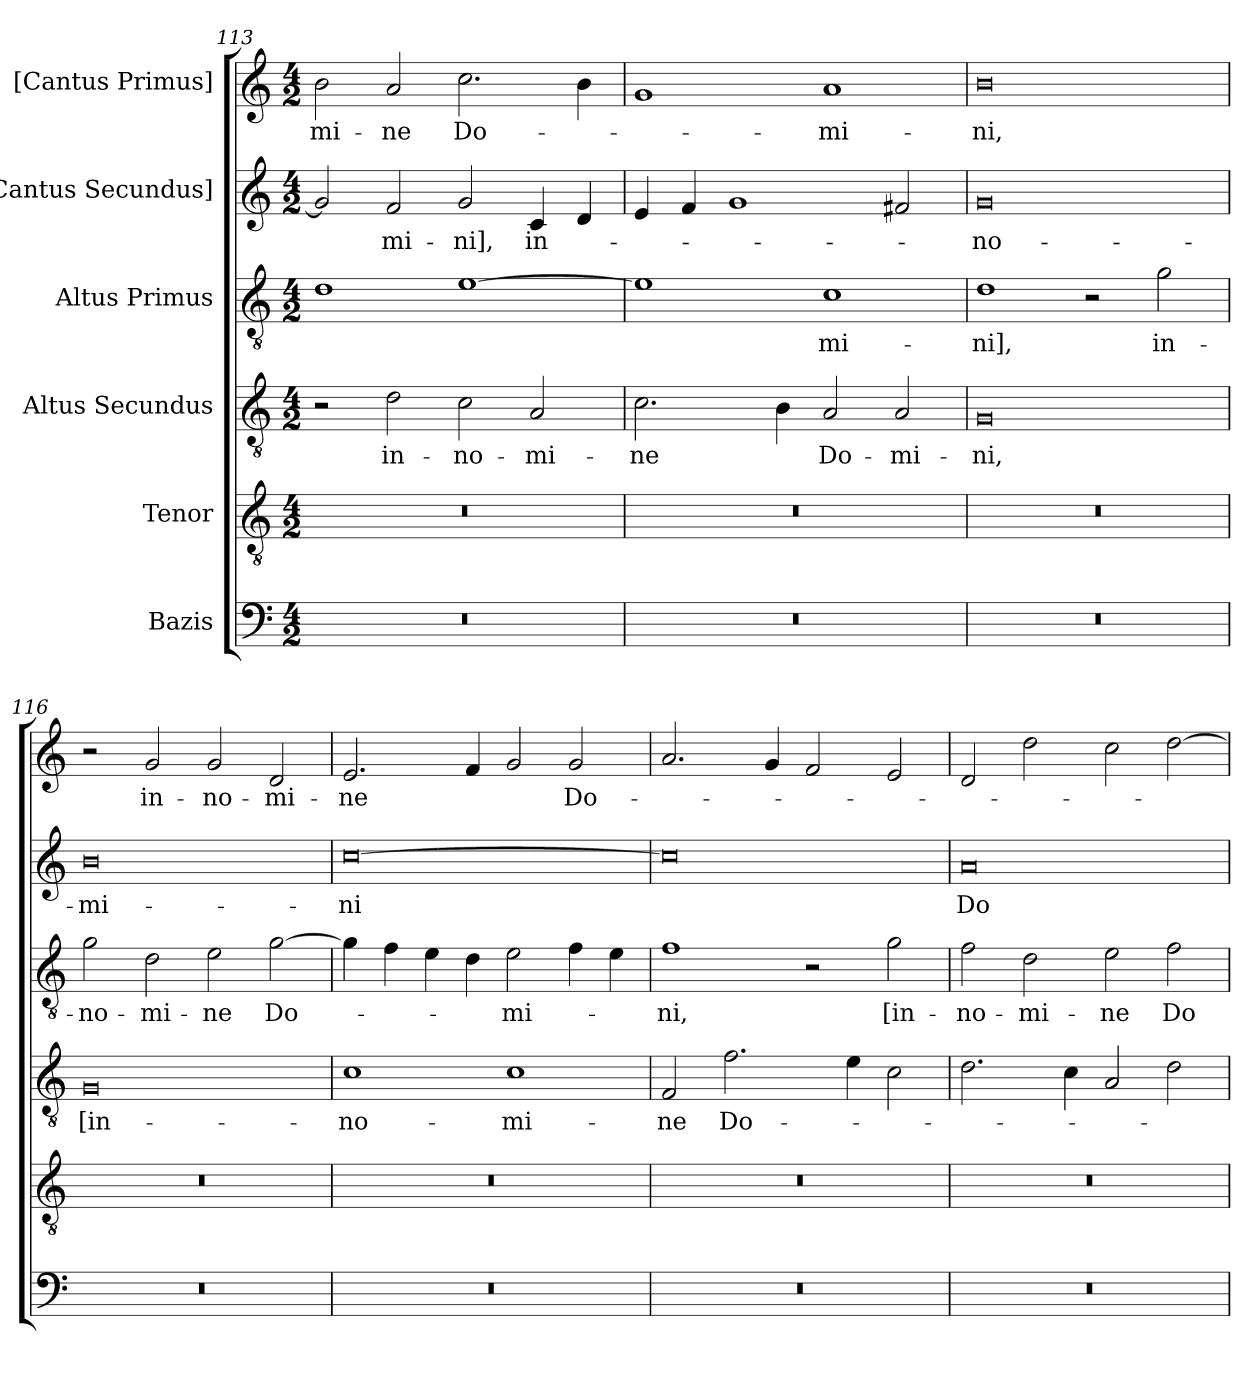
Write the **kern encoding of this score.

**kern	**kern	**kern	**text	**kern	**text	**kern	**text	**kern	**text
*part6	*part5	*part4	*part4	*part3	*part3	*part2	*part2	*part1	*part1
*staff6	*staff5	*staff4	*staff4	*staff3	*staff3	*staff2	*staff2	*staff1	*staff1
*I"Bazis	*I"Tenor	*I"Altus Secundus	*	*I"Altus Primus	*	*I"[Cantus Secundus]	*	*I"[Cantus Primus]	*
*clefF4	*clefGv2	*clefGv2	*	*clefGv2	*	*clefG2	*	*clefG2	*
*k[]	*k[]	*k[]	*	*k[]	*	*k[]	*	*k[]	*
*M4/2	*M4/2	*M4/2	*	*M4/2	*	*M4/2	*	*M4/2	*
=113	=113	=113	=113	=113	=113	=113	=113	=113	=113
0r	0r	2r	.	1d\	.	2g/]	.	2b\	-mi-
.	.	2d\	in-	.	.	2f/	-mi-	2a/	-ne
.	.	2c\	no-	[1e\	.	2g/	-ni],	2.cc\	Do-
.	.	2A/	-mi-	.	.	4c/	in-	.	.
.	.	.	.	.	.	4d/	.	4b\	.
=114	=114	=114	=114	=114	=114	=114	=114	=114	=114
0r	0r	2.c\	-ne	1e\]	.	4e/	.	1g/	.
.	.	.	.	.	.	4f/	.	.	.
.	.	.	.	.	.	1g/	.	.	.
.	.	4B\	.	.	.	.	.	.	.
.	.	2A/	Do-	1c\	-mi-	.	.	1a/	-mi-
.	.	2A/	-mi-	.	.	2f#X/	.	.	.
=115	=115	=115	=115	=115	=115	=115	=115	=115	=115
0r	0r	0G/	-ni,	1d\	-ni],	0g/	no-	0b\	-ni,
.	.	.	.	2r	.	.	.	.	.
.	.	.	.	2g\	in-	.	.	.	.
=116	=116	=116	=116	=116	=116	=116	=116	=116	=116
0r	0r	0G/	[in-	2g\	no-	0b\	-mi-	2r	.
.	.	.	.	2d\	-mi-	.	.	2g/	in-
.	.	.	.	2e\	-ne	.	.	2g/	no-
.	.	.	.	[2g\	Do-	.	.	2d/	-mi-
=117	=117	=117	=117	=117	=117	=117	=117	=117	=117
0r	0r	1c\	no-	4g\]	.	[0cc\	-ni	2.e/	-ne
.	.	.	.	4f\	.	.	.	.	.
.	.	.	.	4e\	.	.	.	.	.
.	.	.	.	4d\	.	.	.	4f/	.
.	.	1c\	-mi-	2e\	-mi-	.	.	2g/	.
.	.	.	.	4f\	.	.	.	2g/	Do-
.	.	.	.	4e\	.	.	.	.	.
=118	=118	=118	=118	=118	=118	=118	=118	=118	=118
0r	0r	2F/	-ne	1f\	-ni,	0cc\]	.	2.a/	.
.	.	2.f\	Do-	.	.	.	.	.	.
.	.	.	.	.	.	.	.	4g/	.
.	.	.	.	2r	.	.	.	2f/	.
.	.	4e\	.	.	.	.	.	.	.
.	.	2c\	.	2g\	[in-	.	.	2e/	.
=119	=119	=119	=119	=119	=119	=119	=119	=119	=119
0r	0r	2.d\	.	2f\	no-	0a/	Do-	2d/	.
.	.	.	.	2d\	-mi-	.	.	2dd\	.
.	.	4c\	.	.	.	.	.	.	.
.	.	2A/	.	2e\	-ne	.	.	2cc\	.
.	.	2d\	.	2f\	Do-	.	.	[2dd\	.
=	=	=	=	=	=	=	=	=	=
*-	*-	*-	*-	*-	*-	*-	*-	*-	*-
